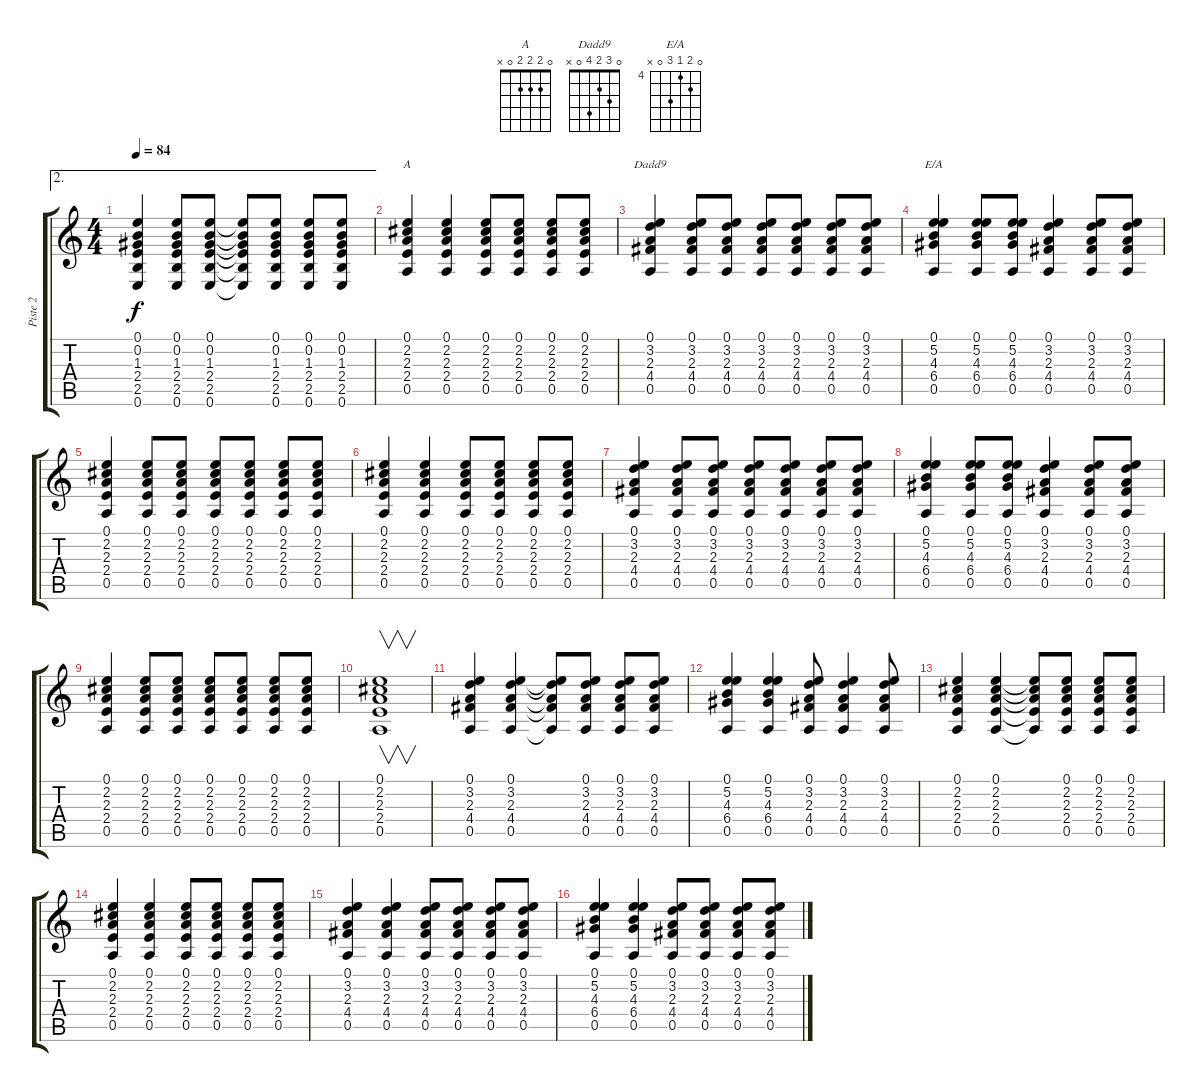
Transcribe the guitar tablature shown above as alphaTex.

\track ("Piste 2" "Piste 2") {instrument acousticguitarsteel}
\staff {score tabs}
\tuning (E4 B3 G3 D3 A2 E2) {hide}
\chord ("A" 0 2 2 2 0 x)
\chord ("Dadd9" 0 3 2 4 0 x)
\chord ("E/A" 0 5 4 6 0 x) {firstfret 4}
\ae 2
\ts (4 4)
\tempo 84
\clef g2
\ks c
(0.1 0.2 1.3 2.4 2.5 0.6).4{dy f} (0.1 0.2 1.3 2.4 2.5 0.6).8 (0.1 0.2 1.3 2.4 2.5 0.6).8 (0.1{t} 0.2{t} 1.3{t} 2.4{t} 2.5{t} 0.6{t}).8 (0.1 0.2 1.3 2.4 2.5 0.6).8 (0.1 0.2 1.3 2.4 2.5 0.6).8 (0.1 0.2 1.3 2.4 2.5 0.6).8 |
(0.1 2.2 2.3 2.4 0.5).4{ch "A"} (0.1 2.2 2.3 2.4 0.5).4 (0.1 2.2 2.3 2.4 0.5).8 (0.1 2.2 2.3 2.4 0.5).8 (0.1 2.2 2.3 2.4 0.5).8 (0.1 2.2 2.3 2.4 0.5).8 |
(0.1 3.2 2.3 4.4 0.5).4{ch "Dadd9"} (0.1 3.2 2.3 4.4 0.5).8 (0.1 3.2 2.3 4.4 0.5).8 (0.1 3.2 2.3 4.4 0.5).8 (0.1 3.2 2.3 4.4 0.5).8 (0.1 3.2 2.3 4.4 0.5).8 (0.1 3.2 2.3 4.4 0.5).8 |
(0.1 5.2 4.3 6.4 0.5).4{ch "E/A"} (0.1 5.2 4.3 6.4 0.5).8 (0.1 5.2 4.3 6.4 0.5).8 (0.1 3.2 2.3 4.4 0.5).4 (0.1 3.2 2.3 4.4 0.5).8 (0.1 3.2 2.3 4.4 0.5).8 |
(0.1 2.2 2.3 2.4 0.5).4 (0.1 2.2 2.3 2.4 0.5).8 (0.1 2.2 2.3 2.4 0.5).8 (0.1 2.2 2.3 2.4 0.5).8 (0.1 2.2 2.3 2.4 0.5).8 (0.1 2.2 2.3 2.4 0.5).8 (0.1 2.2 2.3 2.4 0.5).8 |
(0.1 2.2 2.3 2.4 0.5).4 (0.1 2.2 2.3 2.4 0.5).4 (0.1 2.2 2.3 2.4 0.5).8 (0.1 2.2 2.3 2.4 0.5).8 (0.1 2.2 2.3 2.4 0.5).8 (0.1 2.2 2.3 2.4 0.5).8 |
(0.1 3.2 2.3 4.4 0.5).4 (0.1 3.2 2.3 4.4 0.5).8 (0.1 3.2 2.3 4.4 0.5).8 (0.1 3.2 2.3 4.4 0.5).8 (0.1 3.2 2.3 4.4 0.5).8 (0.1 3.2 2.3 4.4 0.5).8 (0.1 3.2 2.3 4.4 0.5).8 |
(0.1 5.2 4.3 6.4 0.5).4 (0.1 5.2 4.3 6.4 0.5).8 (0.1 5.2 4.3 6.4 0.5).8 (0.1 3.2 2.3 4.4 0.5).4 (0.1 3.2 2.3 4.4 0.5).8 (0.1 3.2 2.3 4.4 0.5).8 |
(0.1 2.2 2.3 2.4 0.5).4 (0.1 2.2 2.3 2.4 0.5).8 (0.1 2.2 2.3 2.4 0.5).8 (0.1 2.2 2.3 2.4 0.5).8 (0.1 2.2 2.3 2.4 0.5).8 (0.1 2.2 2.3 2.4 0.5).8 (0.1 2.2 2.3 2.4 0.5).8 |
(0.1 2.2 2.3 2.4 0.5).1{v} |
(0.1 3.2 2.3 4.4 0.5).4 (0.1 3.2 2.3 4.4 0.5).4 (0.1{t} 3.2{t} 2.3{t} 4.4{t} 0.5{t}).8 (0.1 3.2 2.3 4.4 0.5).8 (0.1 3.2 2.3 4.4 0.5).8 (0.1 3.2 2.3 4.4 0.5).8 |
(0.1 5.2 4.3 6.4 0.5).4 (0.1 5.2 4.3 6.4 0.5).4 (0.1 3.2 2.3 4.4 0.5).8 (0.1 3.2 2.3 4.4 0.5).4 (0.1 3.2 2.3 4.4 0.5).8 |
(0.1 2.2 2.3 2.4 0.5).4 (0.1 2.2 2.3 2.4 0.5).4 (0.1{t} 2.2{t} 2.3{t} 2.4{t} 0.5{t}).8 (0.1 2.2 2.3 2.4 0.5).8 (0.1 2.2 2.3 2.4 0.5).8 (0.1 2.2 2.3 2.4 0.5).8 |
(0.1 2.2 2.3 2.4 0.5).4 (0.1 2.2 2.3 2.4 0.5).4 (0.1 2.2 2.3 2.4 0.5).8 (0.1 2.2 2.3 2.4 0.5).8 (0.1 2.2 2.3 2.4 0.5).8 (0.1 2.2 2.3 2.4 0.5).8 |
(0.1 3.2 2.3 4.4 0.5).4 (0.1 3.2 2.3 4.4 0.5).4 (0.1 3.2 2.3 4.4 0.5).8 (0.1 3.2 2.3 4.4 0.5).8 (0.1 3.2 2.3 4.4 0.5).8 (0.1 3.2 2.3 4.4 0.5).8 |
(0.1 5.2 4.3 6.4 0.5).4 (0.1 5.2 4.3 6.4 0.5).4 (0.1 3.2 2.3 4.4 0.5).8 (0.1 3.2 2.3 4.4 0.5).8 (0.1 3.2 2.3 4.4 0.5).8 (0.1 3.2 2.3 4.4 0.5).8
